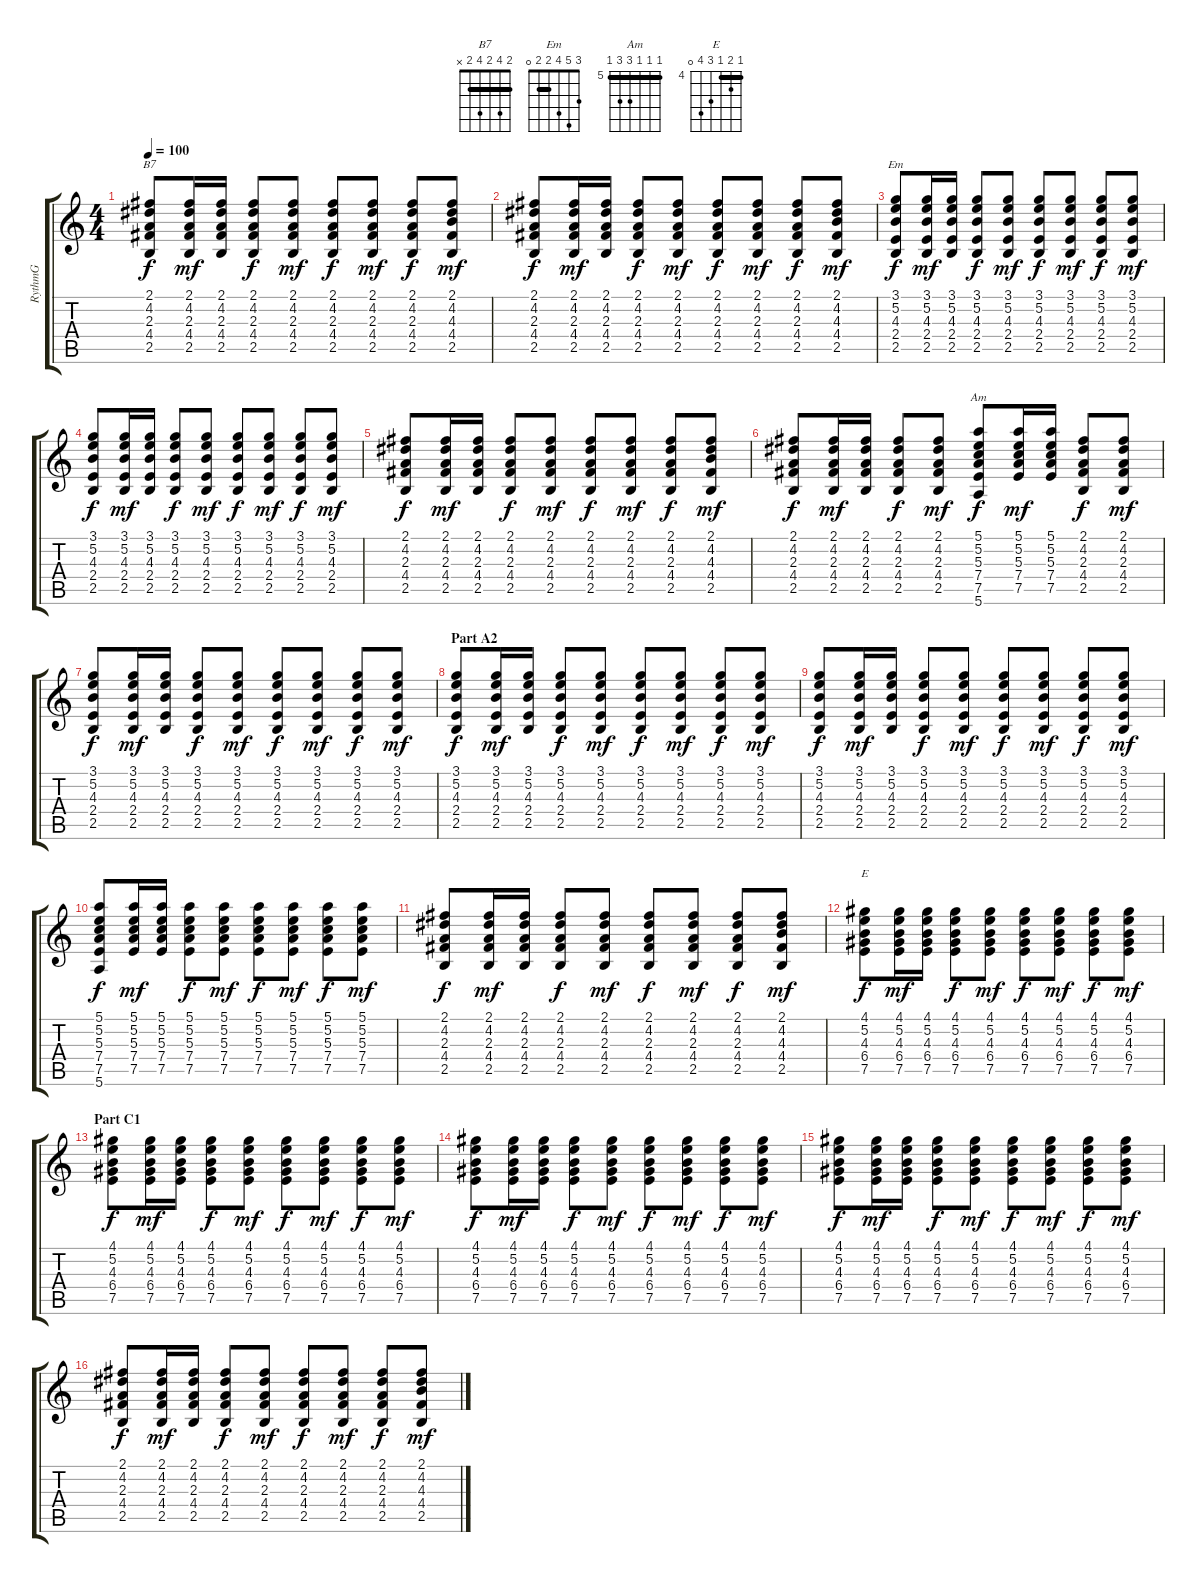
\track ("RythmG" "RythmG") {instrument acousticguitarnylon}
\staff {score tabs}
\tuning (E4 B3 G3 D3 A2 E2) {hide}
\chord ("B7" 2 4 2 4 2 x) {barre 2}
\chord ("Em" 3 5 4 2 2 0) {barre 2}
\chord ("Am" 5 5 5 7 7 5) {firstfret 5 barre 5}
\chord ("E" 4 5 4 6 7 0) {firstfret 4 barre 4}
\ts (4 4)
\tempo 100
\clef g2
\ks c
(2.1 4.2 2.3 4.4 2.5).8{ch "B7" dy f} (2.1 4.2 2.3 4.4 2.5).16{dy mf} (2.1 4.2 2.3 4.4 2.5).16 (2.1 4.2 2.3 4.4 2.5).8{dy f} (2.1 4.2 2.3 4.4 2.5).8{dy mf} (2.1 4.2 2.3 4.4 2.5).8{dy f} (2.1 4.2 2.3 4.4 2.5).8{dy mf} (2.1 4.2 2.3 4.4 2.5).8{dy f} (2.1 4.2 4.3 4.4 2.5).8{dy mf} |
(2.1 4.2 2.3 4.4 2.5).8{dy f} (2.1 4.2 2.3 4.4 2.5).16{dy mf} (2.1 4.2 2.3 4.4 2.5).16 (2.1 4.2 2.3 4.4 2.5).8{dy f} (2.1 4.2 2.3 4.4 2.5).8{dy mf} (2.1 4.2 2.3 4.4 2.5).8{dy f} (2.1 4.2 2.3 4.4 2.5).8{dy mf} (2.1 4.2 2.3 4.4 2.5).8{dy f} (2.1 4.2 4.3 4.4 2.5).8{dy mf} |
(3.1 5.2 4.3 2.4 2.5).8{ch "Em" dy f} (3.1 5.2 4.3 2.4 2.5).16{dy mf} (3.1 5.2 4.3 2.4 2.5).16 (3.1 5.2 4.3 2.4 2.5).8{dy f} (3.1 5.2 4.3 2.4 2.5).8{dy mf} (3.1 5.2 4.3 2.4 2.5).8{dy f} (3.1 5.2 4.3 2.4 2.5).8{dy mf} (3.1 5.2 4.3 2.4 2.5).8{dy f} (3.1 5.2 4.3 2.4 2.5).8{dy mf} |
(3.1 5.2 4.3 2.4 2.5).8{dy f} (3.1 5.2 4.3 2.4 2.5).16{dy mf} (3.1 5.2 4.3 2.4 2.5).16 (3.1 5.2 4.3 2.4 2.5).8{dy f} (3.1 5.2 4.3 2.4 2.5).8{dy mf} (3.1 5.2 4.3 2.4 2.5).8{dy f} (3.1 5.2 4.3 2.4 2.5).8{dy mf} (3.1 5.2 4.3 2.4 2.5).8{dy f} (3.1 5.2 4.3 2.4 2.5).8{dy mf} |
(2.1 4.2 2.3 4.4 2.5).8{dy f} (2.1 4.2 2.3 4.4 2.5).16{dy mf} (2.1 4.2 2.3 4.4 2.5).16 (2.1 4.2 2.3 4.4 2.5).8{dy f} (2.1 4.2 2.3 4.4 2.5).8{dy mf} (2.1 4.2 2.3 4.4 2.5).8{dy f} (2.1 4.2 2.3 4.4 2.5).8{dy mf} (2.1 4.2 2.3 4.4 2.5).8{dy f} (2.1 4.2 4.3 4.4 2.5).8{dy mf} |
(2.1 4.2 2.3 4.4 2.5).8{dy f} (2.1 4.2 2.3 4.4 2.5).16{dy mf} (2.1 4.2 2.3 4.4 2.5).16 (2.1 4.2 2.3 4.4 2.5).8{dy f} (2.1 4.2 2.3 4.4 2.5).8{dy mf} (5.1 5.2 5.3 7.4 7.5 5.6).8{ch "Am" dy f} (5.1 5.2 5.3 7.4 7.5).16{dy mf} (5.1 5.2 5.3 7.4 7.5).16 (2.1 4.2 2.3 4.4 2.5).8{dy f} (2.1 4.2 2.3 4.4 2.5).8{dy mf} |
(3.1 5.2 4.3 2.4 2.5).8{dy f} (3.1 5.2 4.3 2.4 2.5).16{dy mf} (3.1 5.2 4.3 2.4 2.5).16 (3.1 5.2 4.3 2.4 2.5).8{dy f} (3.1 5.2 4.3 2.4 2.5).8{dy mf} (3.1 5.2 4.3 2.4 2.5).8{dy f} (3.1 5.2 4.3 2.4 2.5).8{dy mf} (3.1 5.2 4.3 2.4 2.5).8{dy f} (3.1 5.2 4.3 2.4 2.5).8{dy mf} |
\section ("" "Part A2")
(3.1 5.2 4.3 2.4 2.5).8{dy f} (3.1 5.2 4.3 2.4 2.5).16{dy mf} (3.1 5.2 4.3 2.4 2.5).16 (3.1 5.2 4.3 2.4 2.5).8{dy f} (3.1 5.2 4.3 2.4 2.5).8{dy mf} (3.1 5.2 4.3 2.4 2.5).8{dy f} (3.1 5.2 4.3 2.4 2.5).8{dy mf} (3.1 5.2 4.3 2.4 2.5).8{dy f} (3.1 5.2 4.3 2.4 2.5).8{dy mf} |
(3.1 5.2 4.3 2.4 2.5).8{dy f} (3.1 5.2 4.3 2.4 2.5).16{dy mf} (3.1 5.2 4.3 2.4 2.5).16 (3.1 5.2 4.3 2.4 2.5).8{dy f} (3.1 5.2 4.3 2.4 2.5).8{dy mf} (3.1 5.2 4.3 2.4 2.5).8{dy f} (3.1 5.2 4.3 2.4 2.5).8{dy mf} (3.1 5.2 4.3 2.4 2.5).8{dy f} (3.1 5.2 4.3 2.4 2.5).8{dy mf} |
(5.1 5.2 5.3 7.4 7.5 5.6).8{dy f} (5.1 5.2 5.3 7.4 7.5).16{dy mf} (5.1 5.2 5.3 7.4 7.5).16 (5.1 5.2 5.3 7.4 7.5).8{dy f} (5.1 5.2 5.3 7.4 7.5).8{dy mf} (5.1 5.2 5.3 7.4 7.5).8{dy f} (5.1 5.2 5.3 7.4 7.5).8{dy mf} (5.1 5.2 5.3 7.4 7.5).8{dy f} (5.1 5.2 5.3 7.4 7.5).8{dy mf} |
(2.1 4.2 2.3 4.4 2.5).8{dy f} (2.1 4.2 2.3 4.4 2.5).16{dy mf} (2.1 4.2 2.3 4.4 2.5).16 (2.1 4.2 2.3 4.4 2.5).8{dy f} (2.1 4.2 2.3 4.4 2.5).8{dy mf} (2.1 4.2 2.3 4.4 2.5).8{dy f} (2.1 4.2 2.3 4.4 2.5).8{dy mf} (2.1 4.2 2.3 4.4 2.5).8{dy f} (2.1 4.2 4.3 4.4 2.5).8{dy mf} |
(4.1 5.2 4.3 6.4 7.5).8{ch "E" dy f} (4.1 5.2 4.3 6.4 7.5).16{dy mf} (4.1 5.2 4.3 6.4 7.5).16 (4.1 5.2 4.3 6.4 7.5).8{dy f} (4.1 5.2 4.3 6.4 7.5).8{dy mf} (4.1 5.2 4.3 6.4 7.5).8{dy f} (4.1 5.2 4.3 6.4 7.5).8{dy mf} (4.1 5.2 4.3 6.4 7.5).8{dy f} (4.1 5.2 4.3 6.4 7.5).8{dy mf} |
\section ("" "Part C1")
(4.1 5.2 4.3 6.4 7.5).8{dy f} (4.1 5.2 4.3 6.4 7.5).16{dy mf} (4.1 5.2 4.3 6.4 7.5).16 (4.1 5.2 4.3 6.4 7.5).8{dy f} (4.1 5.2 4.3 6.4 7.5).8{dy mf} (4.1 5.2 4.3 6.4 7.5).8{dy f} (4.1 5.2 4.3 6.4 7.5).8{dy mf} (4.1 5.2 4.3 6.4 7.5).8{dy f} (4.1 5.2 4.3 6.4 7.5).8{dy mf} |
(4.1 5.2 4.3 6.4 7.5).8{dy f volume 11 instrument acousticguitarnylon} (4.1 5.2 4.3 6.4 7.5).16{dy mf} (4.1 5.2 4.3 6.4 7.5).16 (4.1 5.2 4.3 6.4 7.5).8{dy f} (4.1 5.2 4.3 6.4 7.5).8{dy mf} (4.1 5.2 4.3 6.4 7.5).8{dy f} (4.1 5.2 4.3 6.4 7.5).8{dy mf} (4.1 5.2 4.3 6.4 7.5).8{dy f} (4.1 5.2 4.3 6.4 7.5).8{dy mf} |
(4.1 5.2 4.3 6.4 7.5).8{dy f} (4.1 5.2 4.3 6.4 7.5).16{dy mf} (4.1 5.2 4.3 6.4 7.5).16 (4.1 5.2 4.3 6.4 7.5).8{dy f} (4.1 5.2 4.3 6.4 7.5).8{dy mf} (4.1 5.2 4.3 6.4 7.5).8{dy f} (4.1 5.2 4.3 6.4 7.5).8{dy mf} (4.1 5.2 4.3 6.4 7.5).8{dy f} (4.1 5.2 4.3 6.4 7.5).8{dy mf} |
(2.1 4.2 2.3 4.4 2.5).8{dy f} (2.1 4.2 2.3 4.4 2.5).16{dy mf} (2.1 4.2 2.3 4.4 2.5).16 (2.1 4.2 2.3 4.4 2.5).8{dy f} (2.1 4.2 2.3 4.4 2.5).8{dy mf} (2.1 4.2 2.3 4.4 2.5).8{dy f} (2.1 4.2 2.3 4.4 2.5).8{dy mf} (2.1 4.2 2.3 4.4 2.5).8{dy f} (2.1 4.2 4.3 4.4 2.5).8{dy mf}
